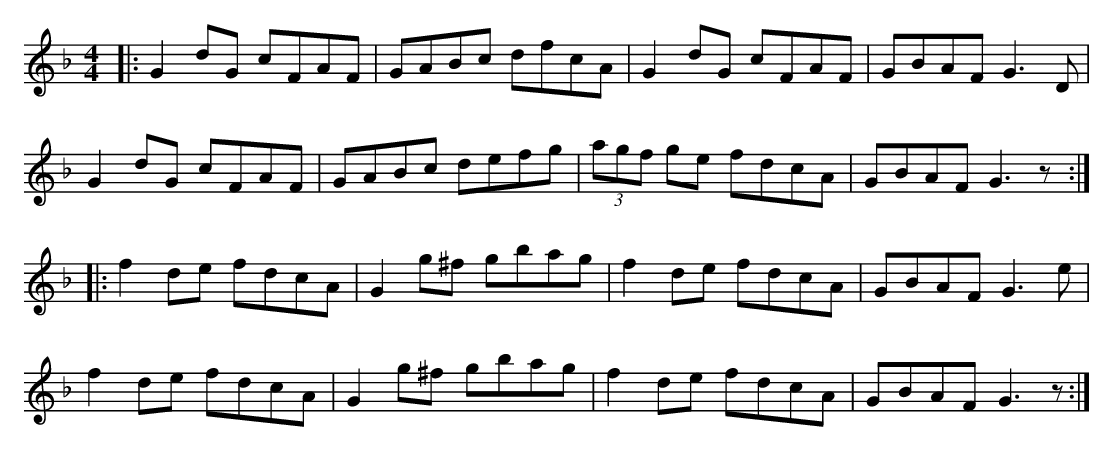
X:1
M:4/4
K:Gdor
|:G2dG cFAF|GABc dfcA|G2dG cFAF|GBAF G3D|
G2dG cFAF|GABc defg|(3agf ge fdcA|GBAF G3z:|
|:f2de fdcA|G2g^f gbag|f2de fdcA|GBAF G3e|
f2de fdcA|G2g^f gbag|f2de fdcA|GBAF G3z:|
